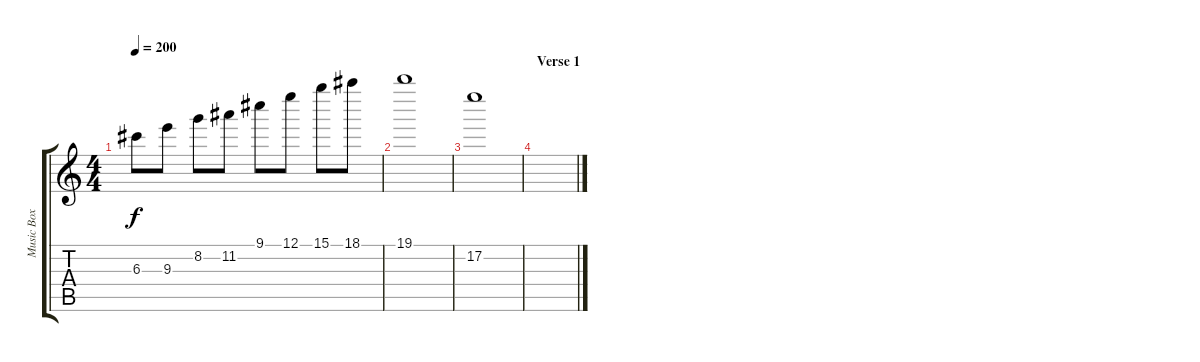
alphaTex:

\track ("Music Box" "Music Box") {instrument musicbox}
\staff {score tabs}
\tuning (E6 B5 G5 D5 A4 E4) {hide}
\ts (4 4)
\tempo 200
\clef g2
\ks c
6.3.8{dy f} 9.3.8 8.2.8 11.2.8 9.1.8 12.1.8 15.1.8 18.1.8 |
19.1.1 |
17.2.1 |
\section ("" "Verse 1")
